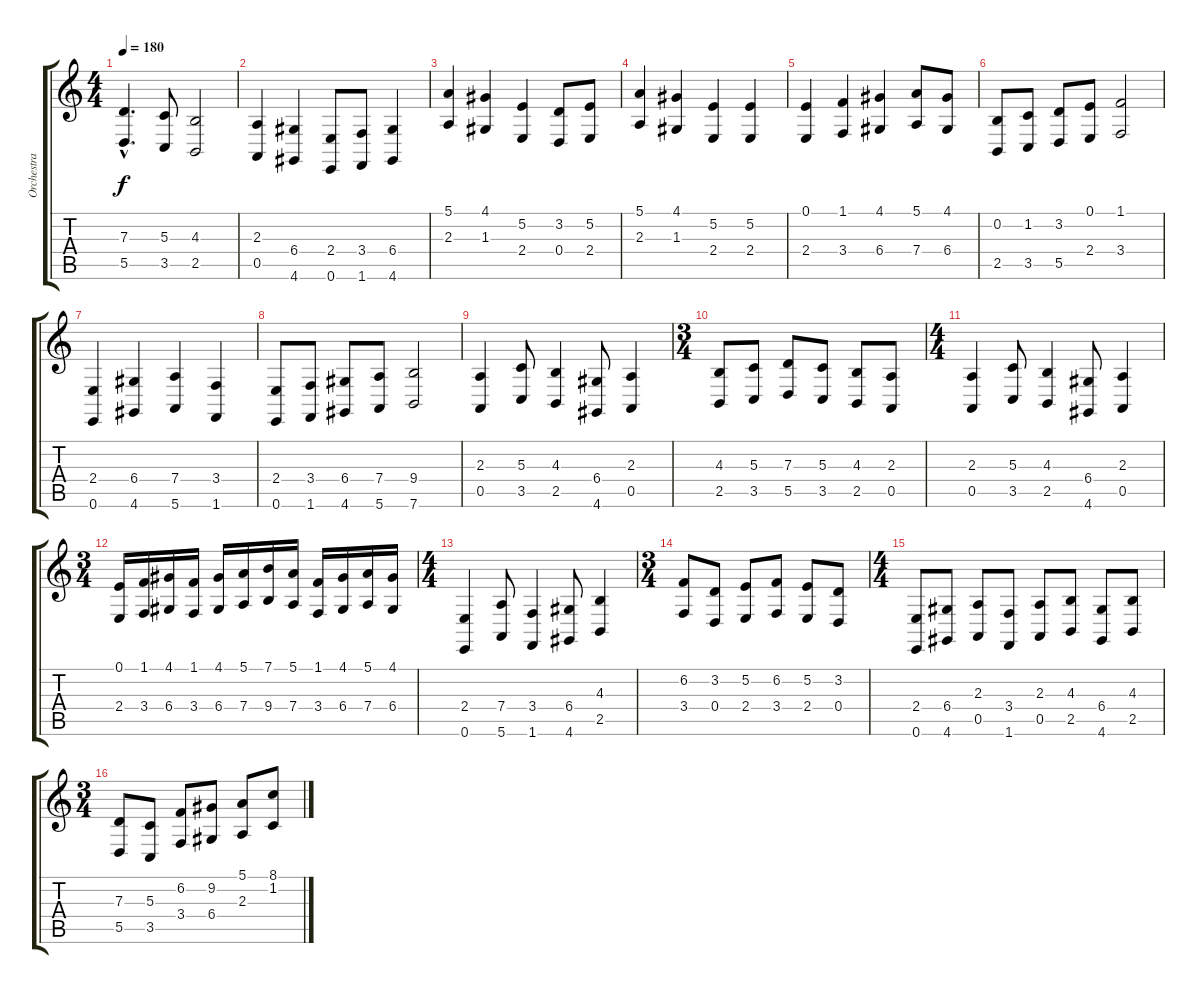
\track ("Orchestra 2" "Orchestra ") {instrument stringensemble1}
\staff {score tabs}
\tuning (E4 B3 G3 D3 A2 E2) {hide}
\ts (4 4)
\tempo 180
\tempo 120
\tempo 180
\clef g2
\ks c
(7.3{hac} 5.5{hac}).4{d dy f instrument stringensemble1} (5.3 3.5).8 (4.3 2.5).2 |
(2.3 0.5).4 (6.4 4.6).4 (2.4 0.6).8 (3.4 1.6).8 (6.4 4.6).4 |
(5.1 2.3).4 (4.1 1.3).4 (5.2 2.4).4 (3.2 0.4).8 (5.2 2.4).8 |
(5.1 2.3).4 (4.1 1.3).4 (5.2 2.4).4 (5.2 2.4).4 |
(0.1 2.4).4 (1.1 3.4).4 (4.1 6.4).4 (5.1 7.4).8 (4.1 6.4).8 |
(0.2 2.5).8 (1.2 3.5).8 (3.2 5.5).8 (0.1 2.4).8 (1.1 3.4).2 |
(2.4 0.6).4 (6.4 4.6).4 (7.4 5.6).4 (3.4 1.6).4 |
(2.4 0.6).8 (3.4 1.6).8 (6.4 4.6).8 (7.4 5.6).8 (9.4 7.6).2 |
(2.3 0.5).4 (5.3 3.5).8 (4.3 2.5).4 (6.4 4.6).8 (2.3 0.5).4 |
\ts (3 4)
(4.3 2.5).8 (5.3 3.5).8 (7.3 5.5).8 (5.3 3.5).8 (4.3 2.5).8 (2.3 0.5).8 |
\ts (4 4)
(2.3 0.5).4 (5.3 3.5).8 (4.3 2.5).4 (6.4 4.6).8 (2.3 0.5).4 |
\ts (3 4)
(0.1 2.4).16 (1.1 3.4).16 (4.1 6.4).16 (1.1 3.4).16 (4.1 6.4).16 (5.1 7.4).16 (7.1 9.4).16 (5.1 7.4).16 (1.1 3.4).16 (4.1 6.4).16 (5.1 7.4).16 (4.1 6.4).16 |
\ts (4 4)
(2.4 0.6).4 (7.4 5.6).8 (3.4 1.6).4 (6.4 4.6).8 (4.3 2.5).4 |
\ts (3 4)
(6.2 3.4).8 (3.2 0.4).8 (5.2 2.4).8 (6.2 3.4).8 (5.2 2.4).8 (3.2 0.4).8 |
\ts (4 4)
(2.4 0.6).8 (6.4 4.6).8 (2.3 0.5).8 (3.4 1.6).8 (2.3 0.5).8 (4.3 2.5).8 (6.4 4.6).8 (4.3 2.5).8 |
\ts (3 4)
(7.3 5.5).8 (5.3 3.5).8 (6.2 3.4).8 (9.2 6.4).8 (5.1 2.3).8 (8.1 1.2).8
